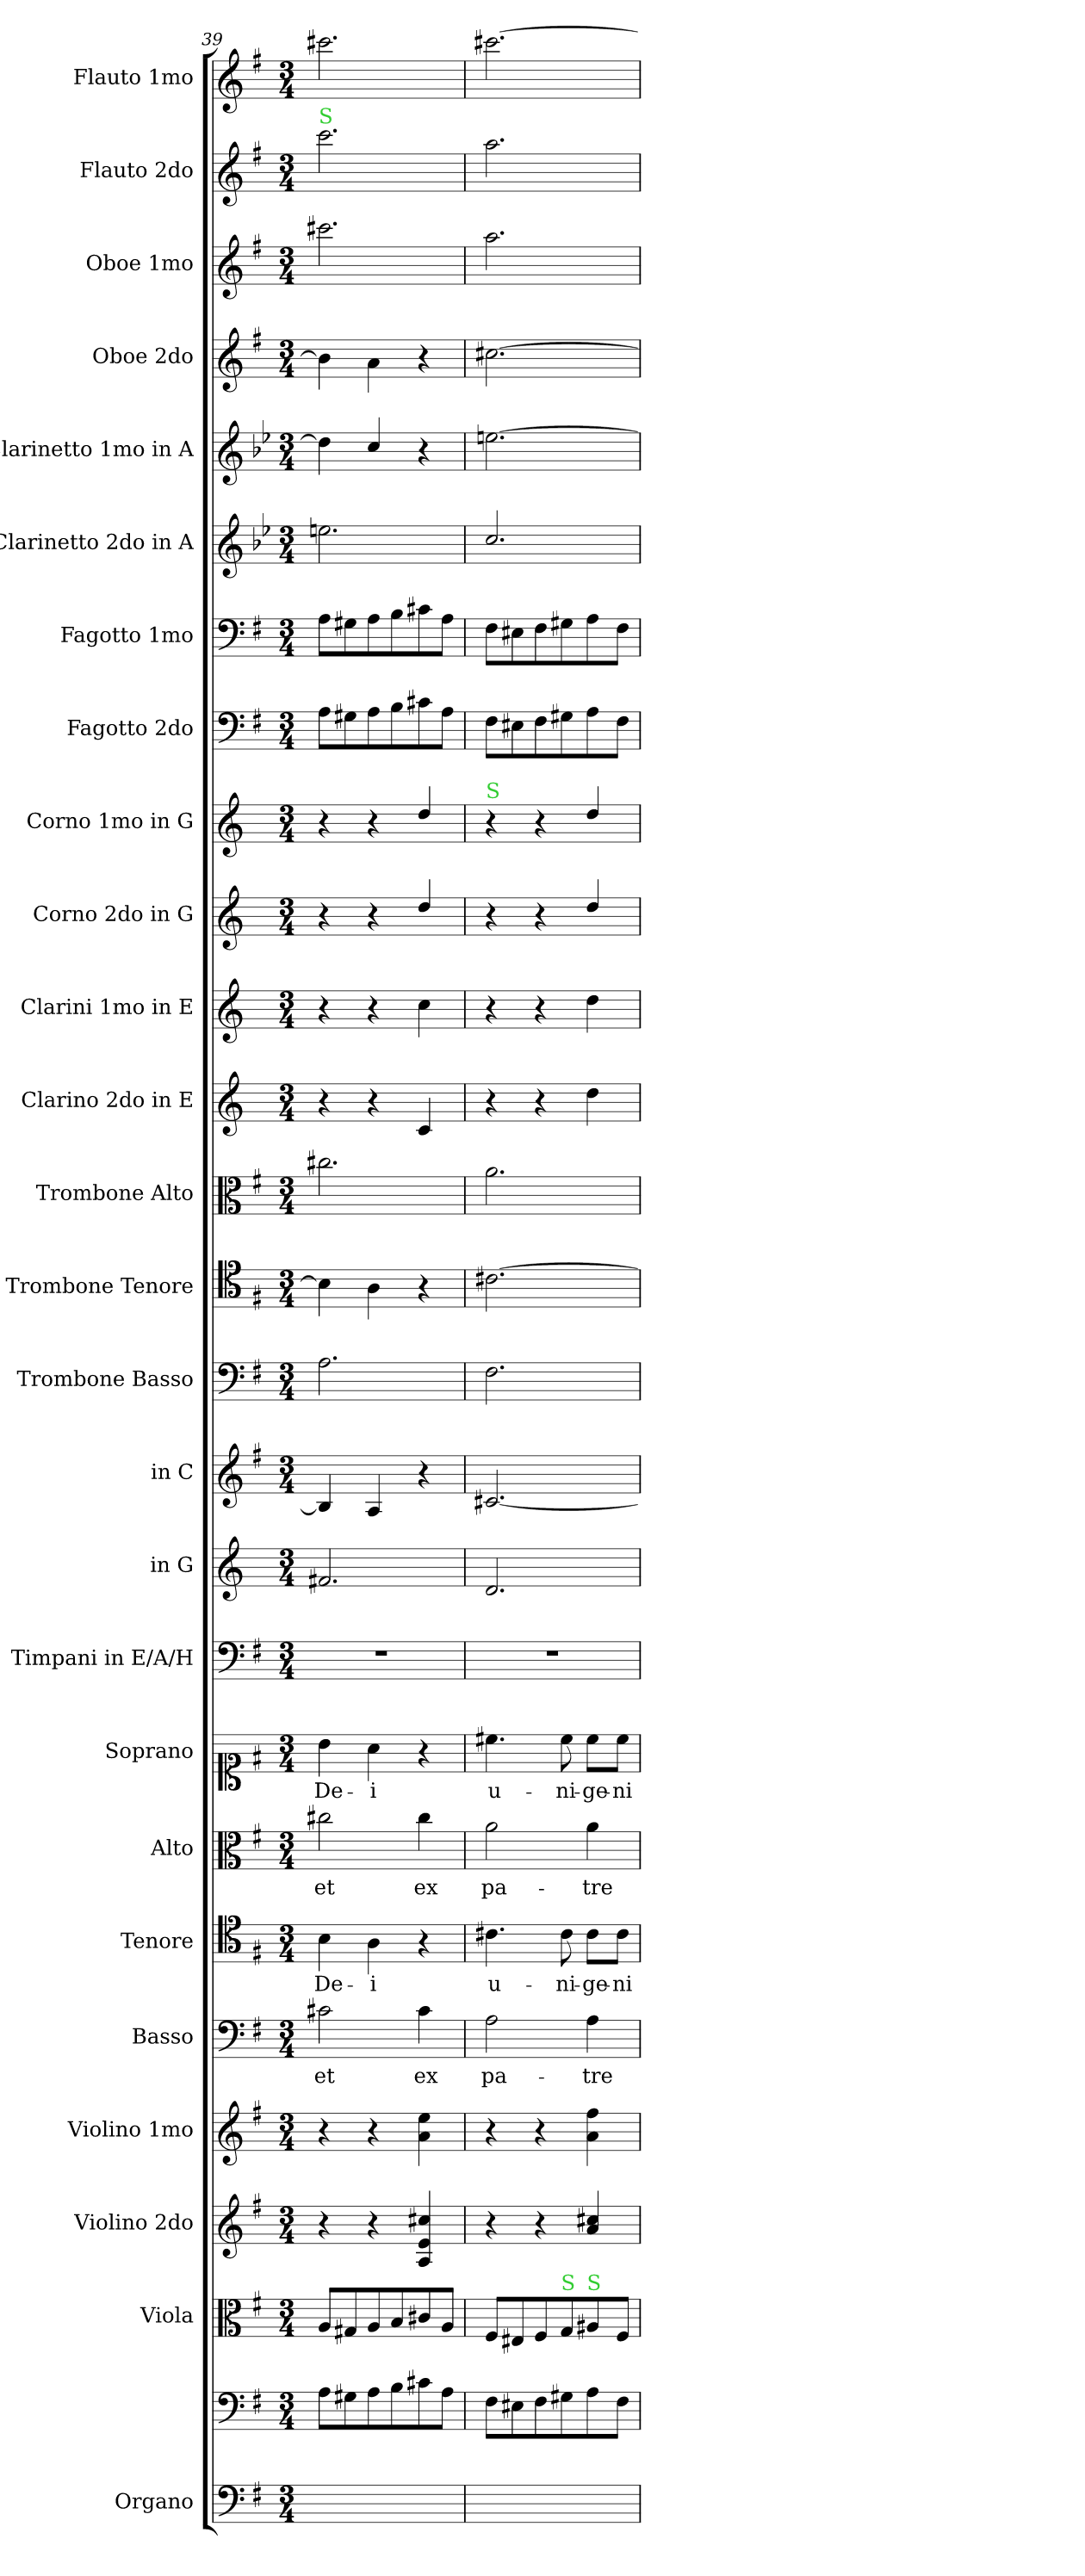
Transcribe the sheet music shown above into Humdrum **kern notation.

**kern	**kern	**kern	**kern	**kern	**kern	**text	**kern	**text	**kern	**text	**kern	**text	**kern	**kern	**kern	**kern	**kern	**kern	**kern	**kern	**kern	**kern	**kern	**kern	**kern	**kern	**kern	**kern	**kern	**kern
*part26	*part26	*part25	*part24	*part23	*part22	*part22	*part21	*part21	*part20	*part20	*part19	*part19	*part18	*part17	*part16	*part15	*part14	*part13	*part12	*part11	*part10	*part9	*part8	*part7	*part6	*part5	*part4	*part3	*part2	*part1
*staff27	*staff26	*staff25	*staff24	*staff23	*staff22	*staff22	*staff21	*staff21	*staff20	*staff20	*staff19	*staff19	*staff18	*staff17	*staff16	*staff15	*staff14	*staff13	*staff12	*staff11	*staff10	*staff9	*staff8	*staff7	*staff6	*staff5	*staff4	*staff3	*staff2	*staff1
*I"Organo	*	*I"Viola	*I"Violino 2do	*I"Violino 1mo	*I"Basso	*	*I"Tenore	*	*I"Alto	*	*I"Soprano	*	*I"Timpani in E/A/H	*I"in G	*I"in C	*I"Trombone Basso	*I"Trombone Tenore	*I"Trombone Alto	*I"Clarino 2do in E	*I"Clarini 1mo in E	*I"Corno 2do in G	*I"Corno 1mo in G	*I"Fagotto 2do	*I"Fagotto 1mo	*I"Clarinetto 2do in A	*I"Clarinetto 1mo in A	*I"Oboe 2do	*I"Oboe 1mo	*I"Flauto 2do	*I"Flauto 1mo
*I'Org	*	*I'Va	*	*	*I'B	*	*I'T	*	*I'A	*	*I'S	*	*I'Timp	*	*	*	*	*	*	*I'Clno I	*	*I'Cor I	*	*	*I'Cl II	*I'Cl I	*	*	*	*
*clefF4	*clefF4	*clefC3	*clefG2	*clefG2	*clefF4	*	*clefC4	*	*clefC3	*	*clefC1	*	*clefF4	*clefG2	*clefG2	*clefF4	*clefC4	*clefC3	*clefG2	*clefG2	*clefG2	*clefG2	*clefF4	*clefF4	*clefG2	*clefG2	*clefG2	*clefG2	*clefG2	*clefG2
*	*	*	*	*	*	*	*	*	*	*	*	*	*	*ITrd3c5	*	*	*	*	*ITrd-2c-4	*ITrd-2c-4	*ITrd3c5	*ITrd3c5	*	*	*ITrd2c3	*ITrd2c3	*	*	*	*
*k[f#]	*k[f#]	*k[f#]	*k[f#]	*k[f#]	*k[f#]	*	*k[f#]	*	*k[f#]	*	*k[f#]	*	*k[f#]	*k[f#]	*k[f#]	*k[f#]	*k[f#]	*k[f#]	*k[f#c#g#d#]	*k[f#c#g#d#]	*k[f#]	*k[f#]	*k[f#]	*k[f#]	*k[f#]	*k[f#]	*k[f#]	*k[f#]	*k[f#]	*k[f#]
*e:	*e:	*e:	*e:	*e:	*e:	*	*e:	*	*e:	*	*e:	*	*	*	*	*e:	*e:	*e:	*	*	*	*	*e:	*e:	*	*	*e:	*e:	*e:	*e:
*M3/4	*M3/4	*M3/4	*M3/4	*M3/4	*M3/4	*	*M3/4	*	*M3/4	*	*M3/4	*	*M3/4	*M3/4	*M3/4	*M3/4	*M3/4	*M3/4	*M3/4	*M3/4	*M3/4	*M3/4	*M3/4	*M3/4	*M3/4	*M3/4	*M3/4	*M3/4	*M3/4	*M3/4
=39	=39	=39	=39	=39	=39	=39	=39	=39	=39	=39	=39	=39	=39	=39	=39	=39	=39	=39	=39	=39	=39	=39	=39	=39	=39	=39	=39	=39	=39	=39
!	!	!	!	!	!	!	!	!	!	!	!	!	!	!	!	!	!	!	!	!	!	!	!	!	!	!	!	!	!LO:TX:a:color=limegreen:t=S	!
2.ryy	8A\L	8A/L	4r	4r	2c#X\	et	4B\	De-	2cc#X\	et	4b\	De-	2.r	2.c#X/	4B/]	2.A\	4B\]	2.cc#X\	4r	4r	4r	4r	8A\L	8A\L	2.cc#X\	4b\]	4b\]	2.ccc#X\	2.ccc\	2.ccc#X\
.	8G#X\	8G#X/	.	.	.	.	.	.	.	.	.	.	.	.	.	.	.	.	.	.	.	.	8G#X\	8G#X\	.	.	.	.	.	.
.	8A\	8A/	4r	4r	.	.	4A\	-i	.	.	4a\	-i	.	.	4A/	.	4A\	.	4r	4r	4r	4r	8A\	8A\	.	4a/	4a\	.	.	.
.	8B\	8B/	.	.	.	.	.	.	.	.	.	.	.	.	.	.	.	.	.	.	.	.	8B\	8B\	.	.	.	.	.	.
.	8c#X\	8c#X\	4A/ 4e/ 4cc#X/	4a\ 4ee\	4c#\	ex	4r	.	4cc#\	ex	4r	.	.	.	4r	.	4r	.	4e/	4ee\	4a/	4a/	8c#X\	8c#X\	.	4r	4r	.	.	.
.	8A\J	8A/J	.	.	.	.	.	.	.	.	.	.	.	.	.	.	.	.	.	.	.	.	8A\J	8A\J	.	.	.	.	.	.
=40	=40	=40	=40	=40	=40	=40	=40	=40	=40	=40	=40	=40	=40	=40	=40	=40	=40	=40	=40	=40	=40	=40	=40	=40	=40	=40	=40	=40	=40	=40
!	!	!	!	!	!	!	!	!	!	!	!	!	!	!	!	!	!	!	!	!	!	!LO:TX:a:color=limegreen:t=S	!	!	!	!	!	!	!	!
2.ryy	8F#\L	8F#/L	4r	4r	2A\	pa-	4.c#X\	u-	2a\	pa-	4.cc#X\	u-	2.r	2.A/	[2.c#X/	2.F#\	[2.c#X\	2.a\	4r	4r	4r	4r	8F#\L	8F#\L	2.a/	[2.cc#X\	[2.cc#X\	2.aa\	2.aa\	[2.ccc#X\
.	8E#X\	8E#X/	.	.	.	.	.	.	.	.	.	.	.	.	.	.	.	.	.	.	.	.	8E#X\	8E#X\	.	.	.	.	.	.
.	8F#\	8F#/	4r	4r	.	.	.	.	.	.	.	.	.	.	.	.	.	.	4r	4r	4r	4r	8F#\	8F#\	.	.	.	.	.	.
!	!	!LO:TX:a:color=limegreen:t=S	!	!	!	!	!	!	!	!	!	!	!	!	!	!	!	!	!	!	!	!	!	!	!	!	!	!	!	!
.	8G#X\	8G/	.	.	.	.	8c#\	-ni-	.	.	8cc#\	-ni-	.	.	.	.	.	.	.	.	.	.	8G#X\	8G#X\	.	.	.	.	.	.
!	!	!LO:TX:a:color=limegreen:t=S	!	!	!	!	!	!	!	!	!	!	!	!	!	!	!	!	!	!	!	!	!	!	!	!	!	!	!	!
.	8A\	8A#X/	4a/ 4cc#X/	4a\ 4ff#\	4A\	-tre	8c#\L	-ge-	4a\	-tre	8cc#\L	-ge-	.	.	.	.	.	.	4ff#\	4ff#\	4a/	4a/	8A\	8A\	.	.	.	.	.	.
.	8F#\J	8F#/J	.	.	.	.	8c#\J	-ni-	.	.	8cc#\J	-ni-	.	.	.	.	.	.	.	.	.	.	8F#\J	8F#\J	.	.	.	.	.	.
=	=	=	=	=	=	=	=	=	=	=	=	=	=	=	=	=	=	=	=	=	=	=	=	=	=	=	=	=	=	=
*-	*-	*-	*-	*-	*-	*-	*-	*-	*-	*-	*-	*-	*-	*-	*-	*-	*-	*-	*-	*-	*-	*-	*-	*-	*-	*-	*-	*-	*-	*-
